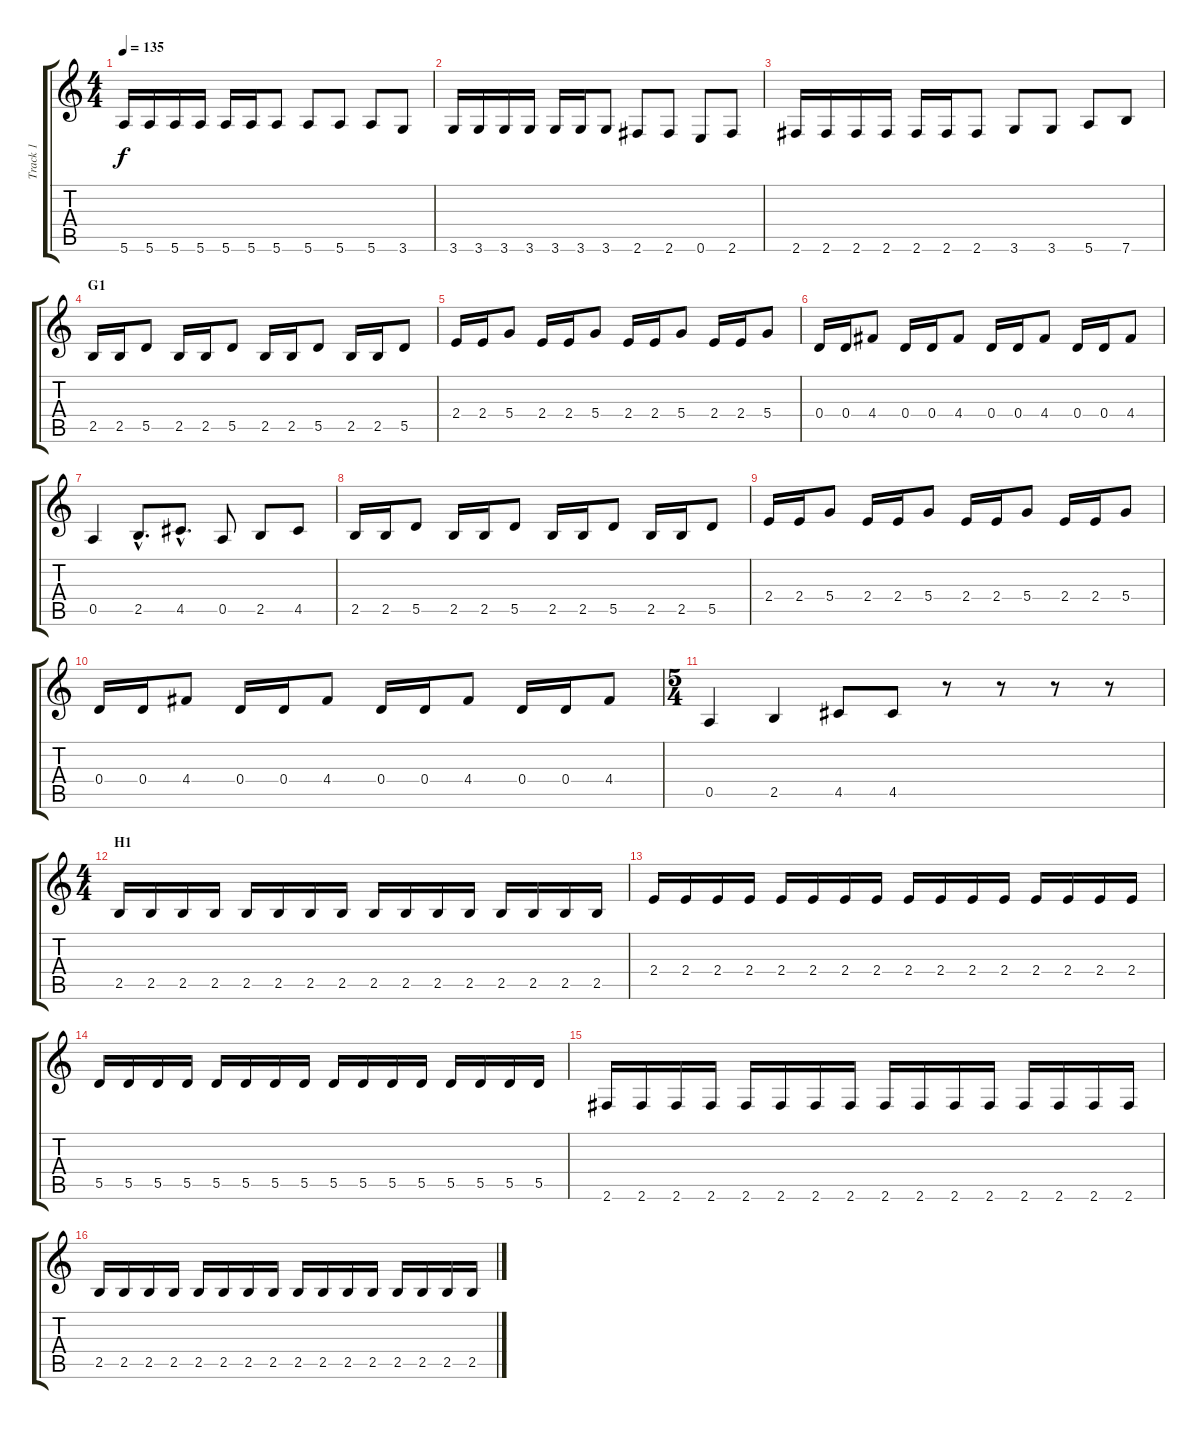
\track ("Track 1" "Track 1") {instrument distortionguitar}
\staff {score tabs}
\tuning (E4 B3 G3 D3 A2 E2) {hide}
\ts (4 4)
\tempo 135
\clef g2
\ks c
5.6.16{dy f} 5.6.16 5.6.16 5.6.16 5.6.16 5.6.16 5.6.8 5.6.8 5.6.8 5.6.8 3.6.8 |
3.6.16 3.6.16 3.6.16 3.6.16 3.6.16 3.6.16 3.6.8 2.6.8 2.6.8 0.6.8 2.6.8 |
2.6.16 2.6.16 2.6.16 2.6.16 2.6.16 2.6.16 2.6.8 3.6.8 3.6.8 5.6.8 7.6.8 |
\section ("" "G1")
2.5.16 2.5.16 5.5.8 2.5.16 2.5.16 5.5.8 2.5.16 2.5.16 5.5.8 2.5.16 2.5.16 5.5.8 |
2.4.16 2.4.16 5.4.8 2.4.16 2.4.16 5.4.8 2.4.16 2.4.16 5.4.8 2.4.16 2.4.16 5.4.8 |
0.4.16 0.4.16 4.4.8 0.4.16 0.4.16 4.4.8 0.4.16 0.4.16 4.4.8 0.4.16 0.4.16 4.4.8 |
0.5.4 2.5{hac}.8{d} 4.5{hac}.8{d} 0.5.8 2.5.8 4.5.8 |
2.5.16 2.5.16 5.5.8 2.5.16 2.5.16 5.5.8 2.5.16 2.5.16 5.5.8 2.5.16 2.5.16 5.5.8 |
2.4.16 2.4.16 5.4.8 2.4.16 2.4.16 5.4.8 2.4.16 2.4.16 5.4.8 2.4.16 2.4.16 5.4.8 |
0.4.16 0.4.16 4.4.8 0.4.16 0.4.16 4.4.8 0.4.16 0.4.16 4.4.8 0.4.16 0.4.16 4.4.8 |
\ts (5 4)
0.5.4 2.5.4 4.5.8 4.5.8 r.8 r.8 r.8 r.8 |
\ts (4 4)
\section ("" "H1")
2.5.16 2.5.16 2.5.16 2.5.16 2.5.16 2.5.16 2.5.16 2.5.16 2.5.16 2.5.16 2.5.16 2.5.16 2.5.16 2.5.16 2.5.16 2.5.16 |
2.4.16 2.4.16 2.4.16 2.4.16 2.4.16 2.4.16 2.4.16 2.4.16 2.4.16 2.4.16 2.4.16 2.4.16 2.4.16 2.4.16 2.4.16 2.4.16 |
5.5.16 5.5.16 5.5.16 5.5.16 5.5.16 5.5.16 5.5.16 5.5.16 5.5.16 5.5.16 5.5.16 5.5.16 5.5.16 5.5.16 5.5.16 5.5.16 |
2.6.16 2.6.16 2.6.16 2.6.16 2.6.16 2.6.16 2.6.16 2.6.16 2.6.16 2.6.16 2.6.16 2.6.16 2.6.16 2.6.16 2.6.16 2.6.16 |
2.5.16 2.5.16 2.5.16 2.5.16 2.5.16 2.5.16 2.5.16 2.5.16 2.5.16 2.5.16 2.5.16 2.5.16 2.5.16 2.5.16 2.5.16 2.5.16
